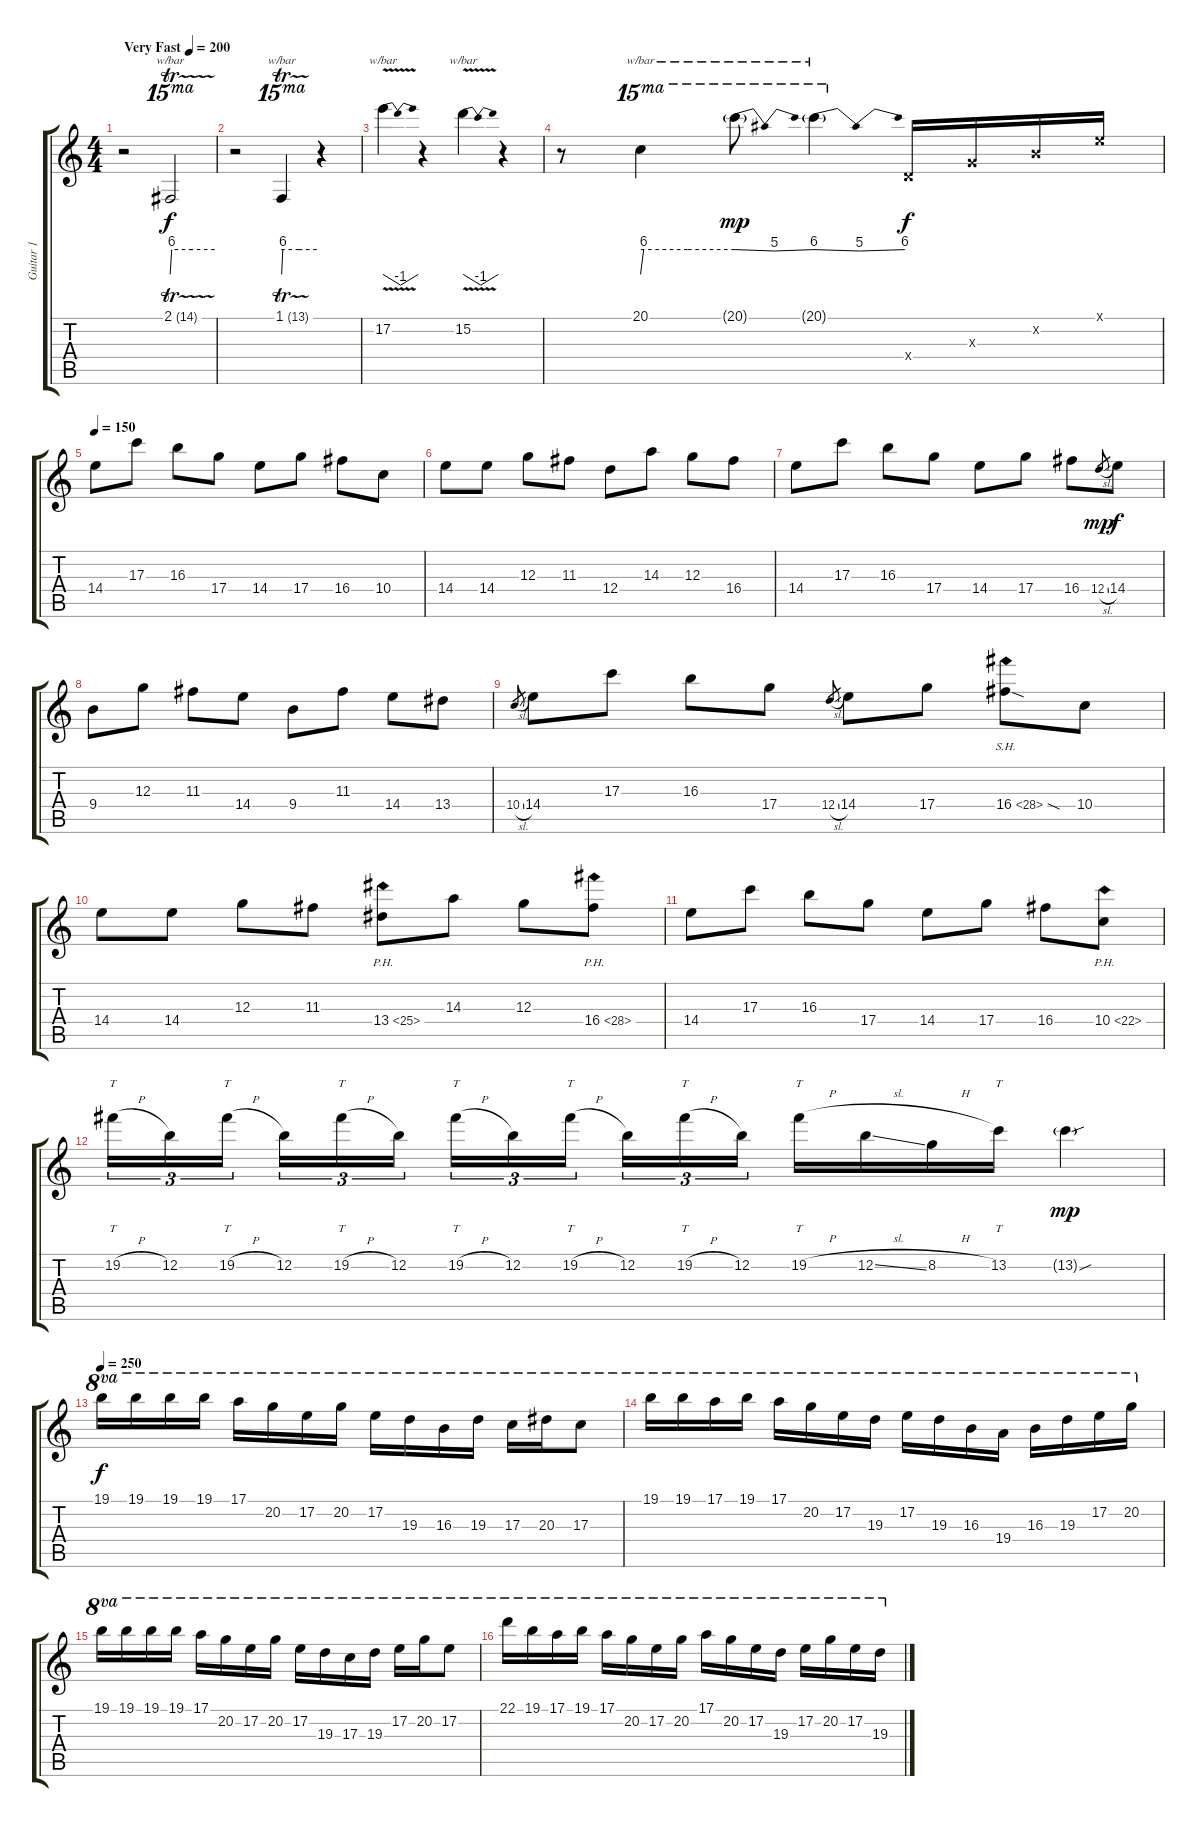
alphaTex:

\track ("Guitar 1" "Guitar 1") {instrument overdrivenguitar}
\staff {score tabs}
\tuning (E4 B3 G3 D3 A2 E2) {hide}
\ts (4 4)
\tempo (200 "Very Fast")
\clef g2
\ks c
r.2{dy f instrument overdrivenguitar} 2.1{tr (14 64)}.2{tbe (custom default 0 0 2 24 30 24 60 24) ot 15ma} |
r.2 1.1{tr (13 64)}.4{tbe (custom default 0 0 2 24 30 24 60 24) ot 15ma} r.4 |
17.2{v}.4{tbe (dip default 0 0 30 -4 60 0)} r.4 15.2{v}.4{tbe (dip default 0 0 30 -4 60 0)} r.4 |
r.8 20.1.4{tbe (custom default 0 0 2 24 30 24 60 24) ot 15ma} 20.1{g}.8{tbe (dip default 0 24 31 20 60 24) ot 15ma dy mp} 20.1{g}.4{tbe (dip default 0 24 30 20 60 24) ot 15ma} 0.4{x}.16{dy f instrument lead1square} 0.3{x}.16 0.2{x}.16 0.1{x}.16 |
\tempo 150
14.4.8{instrument overdrivenguitar} 17.3.8 16.3.8 17.4.8 14.4.8 17.4.8 16.4.8 10.4.8 |
14.4.8 14.4.8 12.3.8 11.3.8 12.4.8 14.3.8 12.3.8 16.4.8 |
14.4.8 17.3.8 16.3.8 17.4.8 14.4.8 17.4.8 16.4.8 12.4{sl}.8{gr dy mp} 14.4.8{dy f} |
9.4.8 12.3.8 11.3.8 14.4.8 9.4.8 11.3.8 14.4.8 13.4.8 |
10.4{sl}.8{gr} 14.4.8 17.3.8 16.3.8 17.4.8 12.4{sl}.8{gr} 14.4.8 17.4.8 16.4{sh 12 sod}.8 10.4.8 |
14.4.8 14.4.8 12.3.8 11.3.8 13.4{ph 12}.8 14.3.8 12.3.8 16.4{ph 12}.8 |
14.4.8 17.3.8 16.3.8 17.4.8 14.4.8 17.4.8 16.4.8 10.4{ph 12}.8 |
19.2{h}.16{tt tu (3 2)} 12.2.16{tu (3 2)} 19.2{h}.16{tt tu (3 2) beam splitsecondary} 12.2.16{tu (3 2)} 19.2{h}.16{tt tu (3 2)} 12.2.16{tu (3 2)} 19.2{h}.16{tt tu (3 2)} 12.2.16{tu (3 2)} 19.2{h}.16{tt tu (3 2) beam splitsecondary} 12.2.16{tu (3 2)} 19.2{h}.16{tt tu (3 2)} 12.2.16{tu (3 2)} 19.2{h}.16{tt} 12.2{sl}.16 8.2{h}.16 13.2.16{tt} 13.2{sou g}.4{dy mp} |
\tempo 250
19.1.16{ot 8va dy f} 19.1.16{ot 8va} 19.1.16{ot 8va} 19.1.16{ot 8va} 17.1.16{ot 8va} 20.2.16{ot 8va} 17.2.16{ot 8va} 20.2.16{ot 8va} 17.2.16{ot 8va} 19.3.16{ot 8va} 16.3.16{ot 8va} 19.3.16{ot 8va} 17.3.16{ot 8va} 20.3.16{ot 8va} 17.3.8{ot 8va} |
19.1.16{ot 8va} 19.1.16{ot 8va} 17.1.16{ot 8va} 19.1.16{ot 8va} 17.1.16{ot 8va} 20.2.16{ot 8va} 17.2.16{ot 8va} 19.3.16{ot 8va} 17.2.16{ot 8va} 19.3.16{ot 8va} 16.3.16{ot 8va} 19.4.16{ot 8va} 16.3.16{ot 8va} 19.3.16{ot 8va} 17.2.16{ot 8va} 20.2.16{ot 8va} |
19.1.16{ot 8va} 19.1.16{ot 8va} 19.1.16{ot 8va} 19.1.16{ot 8va} 17.1.16{ot 8va} 20.2.16{ot 8va} 17.2.16{ot 8va} 20.2.16{ot 8va} 17.2.16{ot 8va} 19.3.16{ot 8va} 17.3.16{ot 8va} 19.3.16{ot 8va} 17.2.16{ot 8va} 20.2.16{ot 8va} 17.2.8{ot 8va} |
22.1.16{ot 8va} 19.1.16{ot 8va} 17.1.16{ot 8va} 19.1.16{ot 8va} 17.1.16{ot 8va} 20.2.16{ot 8va} 17.2.16{ot 8va} 20.2.16{ot 8va} 17.1.16{ot 8va} 20.2.16{ot 8va} 17.2.16{ot 8va} 19.3.16{ot 8va} 17.2.16{ot 8va} 20.2.16{ot 8va} 17.2.16{ot 8va} 19.3.16{ot 8va}
